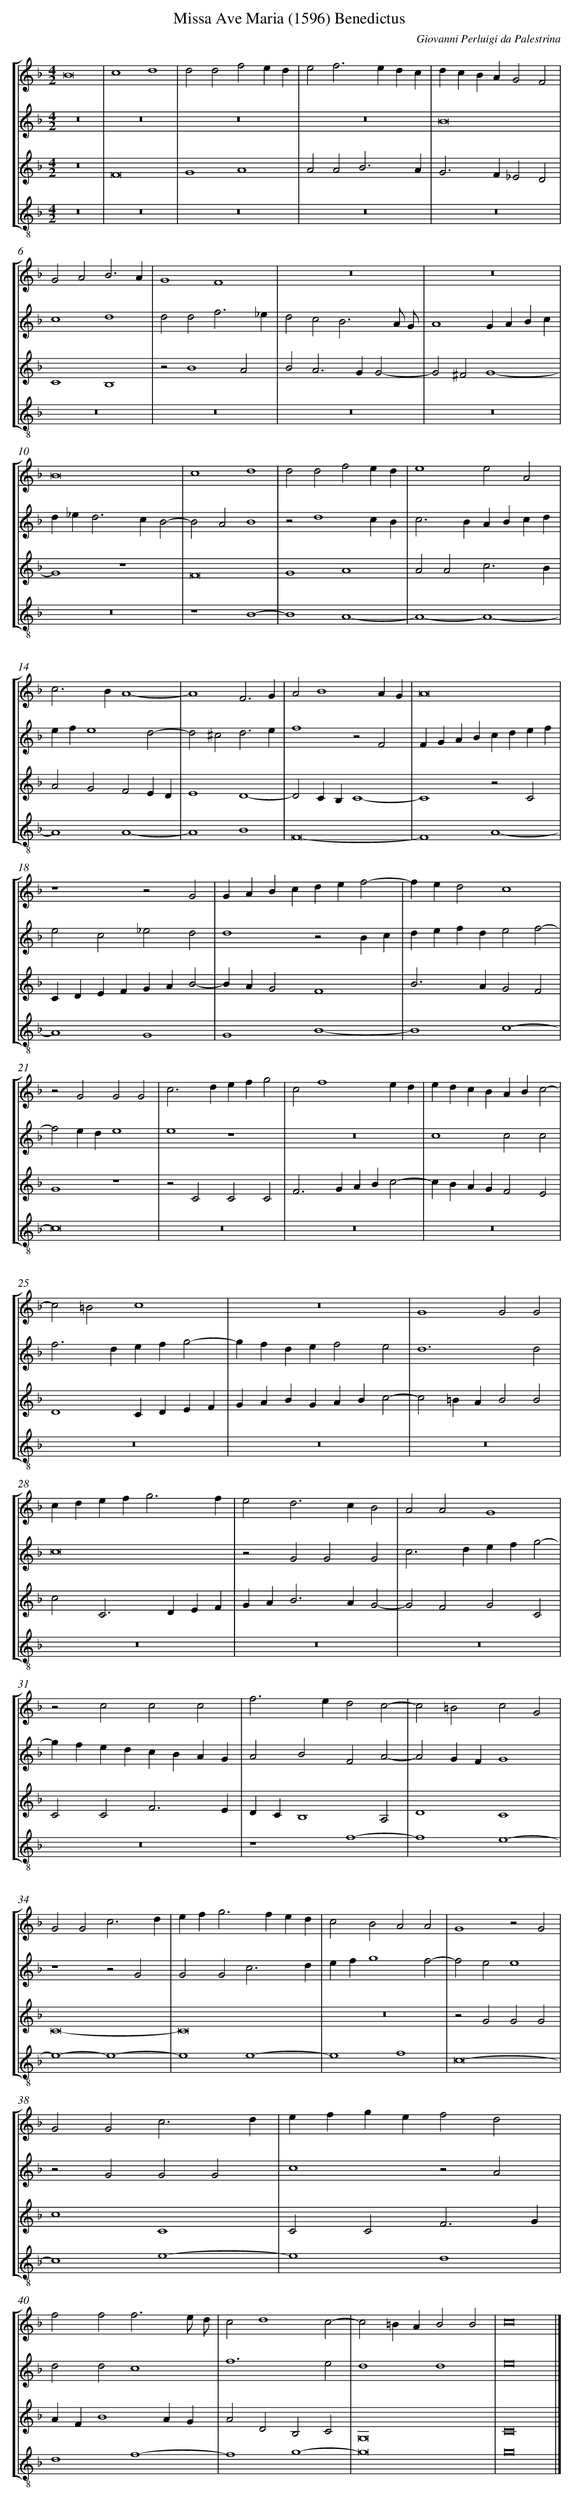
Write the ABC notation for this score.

X:1
T: Missa Ave Maria (1596) Benedictus
C: Giovanni Perluigi da Palestrina
L: 1/4
M: 4/2
%%staves [1 2 3 4]
V: 1 clef=treble
V: 2 clef=treble
V: 3 clef=treble
V: 4 clef=treble-8
K: F
[V:1] B8 |
[V:2] z8 |
[V:3] z8 |
[V:4] z8 |
[V:1] c4d4 |
[V:2] z8 |
[V:3] F8 |
[V:4] z8 |
[V:1] d2d2f2ed |
[V:2] z8 |
[V:3] G4A4 |
[V:4] z8 |
[V:1] e2f2>e2dc |
[V:2] z8 |
[V:3] A2A2B3A |
[V:4] z8 |
[V:1] dcBAG2F2 |
[V:2] B8 |
[V:3] G2>F2_E2D2 |
[V:4] z8 |
[V:1] G2A2B3A |
[V:2] c4d4 |
[V:3] C4B,4 |
[V:4] z8 |
[V:1] G4F4 |
[V:2] d2d2f3_e |
[V:3] z2B4A2 |
[V:4] z8 |
[V:1] z8 |
[V:2] d2c2B3A/ G/ |
[V:3] B2A2>G2G2- |
[V:4] z8 |
[V:1] z8 |
[V:2] A4GABc |
[V:3] G2^F2G4- |
[V:4] z8 |
[V:1] B8 |
[V:2] d_e2<d2cB2- |
[V:3] G4z4 |
[V:4] z8 |
[V:1] c4d4 |
[V:2] B2A2B4 |
[V:3] F8 |
[V:4] z4B4- |
[V:1] d2d2f2ed |
[V:2] z2d4cB |
[V:3] G4A4 |
[V:4] B4A4- |
[V:1] e4e2A2 |
[V:2] c2>B2ABcd |
[V:3] A2A2c3B |
[V:4] A4-A4- |
[V:1] c2>B2A4- |
[V:2] efe4d2- |
[V:3] A2G2F2ED |
[V:4] A4A4- |
[V:1] A4F3G |
[V:2] d2^c2d3e |
[V:3] E4D4- |
[V:4] A4B4 |
[V:1] A2B4AG |
[V:2] f4z2F2 |
[V:3] D2CB,C4- |
[V:4] F8- |
[V:1] A8 |
[V:2] FGABcdef |
[V:3] C4z2C2 |
[V:4] F4A4- |
[V:1] z4z2G2 |
[V:2] e2c2_e2d2 |
[V:3] CDEFGAB2- |
[V:4] A4G4 |
[V:1] GABcdef2- |
[V:2] d4z2Bc |
[V:3] BAG2F4 |
[V:4] G4B4- |
[V:1] fed2c4 |
[V:2] defde2f2- |
[V:3] B2>A2G2F2 |
[V:4] B4c4- |
[V:1] z2G2G2G2 |
[V:2] f2ede4 |
[V:3] G4z4 |
[V:4] c8 |
[V:1] c2>d2efg2 |
[V:2] e4z4 |
[V:3] z2C2C2C2 |
[V:4] z8 |
[V:1] c2f4ed |
[V:2] z8 |
[V:3] F2>G2ABc2- |
[V:4] z8 |
[V:1] edcBABc2- |
[V:2] c4c2c2 |
[V:3] cBAGF2E2 |
[V:4] z8 |
[V:1] c2=B2c4 |
[V:2] f2>d2efg2- |
[V:3] D4CDEF |
[V:4] z8 |
[V:1] z8 |
[V:2] gfdef2e2 |
[V:3] GABGABc2- |
[V:4] z8 |
[V:1] G4G2G2 |
[V:2] d6d2 |
[V:3] c2=BAB2B2 |
[V:4] z8 |
[V:1] cdef2<g2f |
[V:2] c8 |
[V:3] c2C2>D2EF |
[V:4] z8 |
[V:1] e2d2>c2B2 |
[V:2] z2G2G2G2 |
[V:3] GA2<B2AG2- |
[V:4] z8 |
[V:1] A2A2G4 |
[V:2] c2>d2efg2- |
[V:3] G2F2G2C2 |
[V:4] z8 |
[V:1] z2c2c2c2 |
[V:2] gfedcBAG |
[V:3] C2C2F3E |
[V:4] z8 |
[V:1] f2>e2d2c2- |
[V:2] A2B2F2A2- |
[V:3] DCB,4A,2 |
[V:4] z4f4- |
[V:1] c2=B2c2G2 |
[V:2] A2GFG4 |
[V:3] D4C4 |
[V:4] f4e4- |
[V:1] G2G2c3d |
[V:2] z4z2G2 |
[V:3] C8- |
[V:4] e4-e4- |
[V:1] ef2<g2fed |
[V:2] G2G2c3d |
[V:3] C8 |
[V:4] e4e4- |
[V:1] c2B2A2A2 |
[V:2] efg4f2- |
[V:3] z8 |
[V:4] e4f4 |
[V:1] G4z2G2 |
[V:2] f2e2e4 |
[V:3] z2G2G2G2 |
[V:4] c8- |
[V:1] G2G2c3d |
[V:2] z2G2G2G2 |
[V:3] c4C4 |
[V:4] c4e4- |
[V:1] efgef2d2 |
[V:2] c4z2A2 |
[V:3] C2C2F3G |
[V:4] e4d4 |
[V:1] f2f2f3e/ d/ |
[V:2] d2d2c4 |
[V:3] AFB4AG |
[V:4] d4f4- |
[V:1] c2d4c2- |
[V:2] f6e2 |
[V:3] A2D2B,2C2 |
[V:4] f4g4- |
[V:1] c2=BAB2B2 |
[V:2] d4d4 |
[V:3] G,8 |
[V:4] g8 |
[V:1] c8 |]
[V:2] e8 |]
[V:3] C8 |]
[V:4] g8 |]
